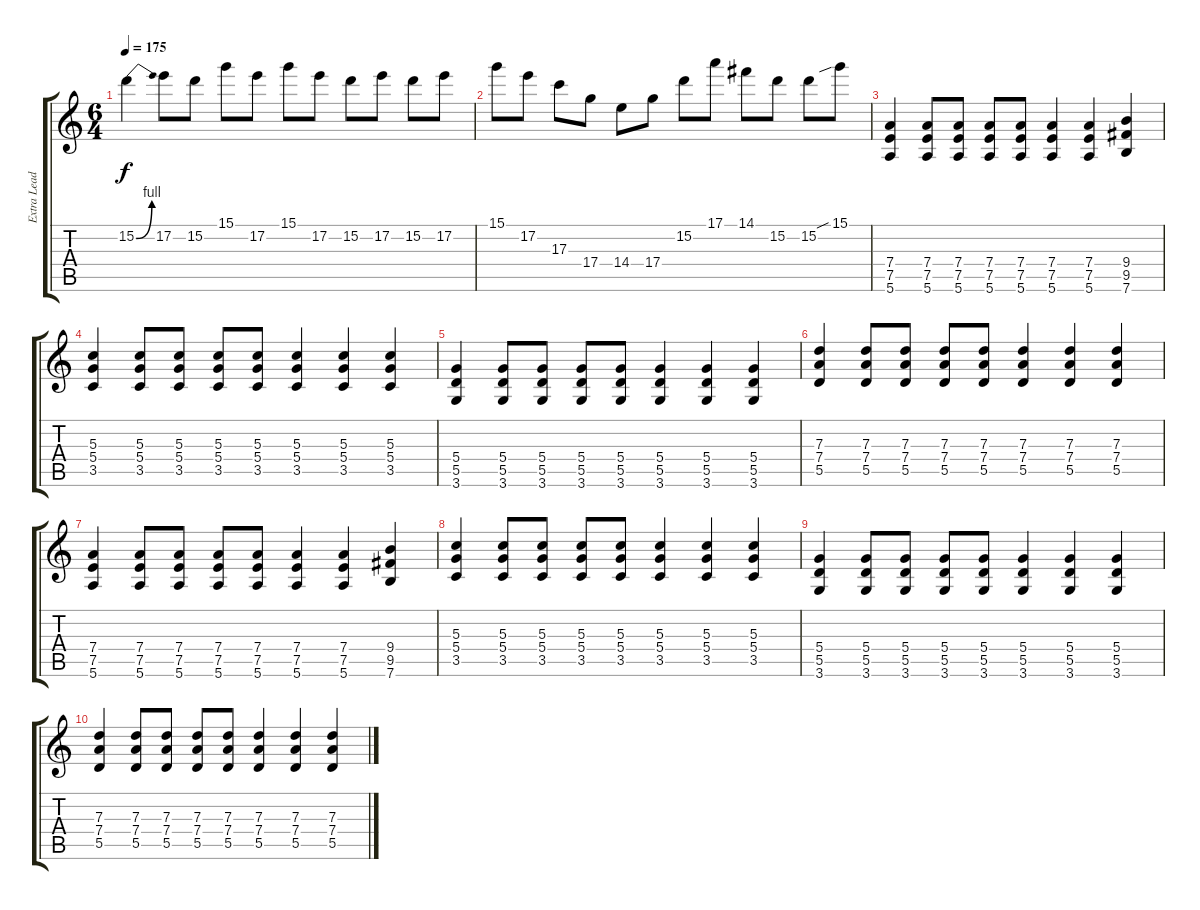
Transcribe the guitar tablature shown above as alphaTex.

\track ("Extra Lead Guitar" "Extra Lead") {instrument overdrivenguitar}
\staff {score tabs}
\tuning (E4 B3 G3 D3 A2 E2) {hide}
\ts (6 4)
\tempo 175
\clef g2
\ks c
15.2{be (bend 0 0 60 4)}.4{dy f} 17.2.8 15.2.8 15.1.8 17.2.8 15.1.8 17.2.8 15.2.8 17.2.8 15.2.8 17.2.8 |
15.1.8 17.2.8 17.3.8 17.4.8 14.4.8 17.4.8 15.2.8 17.1.8 14.1.8 15.2.8 15.2.8 15.1{sib}.8 |
(7.4 7.5 5.6).4 (7.4 7.5 5.6).8 (7.4 7.5 5.6).8 (7.4 7.5 5.6).8 (7.4 7.5 5.6).8 (7.4 7.5 5.6).4 (7.4 7.5 5.6).4 (9.4 9.5 7.6).4 |
(5.3 5.4 3.5).4 (5.3 5.4 3.5).8 (5.3 5.4 3.5).8 (5.3 5.4 3.5).8 (5.3 5.4 3.5).8 (5.3 5.4 3.5).4 (5.3 5.4 3.5).4 (5.3 5.4 3.5).4 |
(5.4 5.5 3.6).4 (5.4 5.5 3.6).8 (5.4 5.5 3.6).8 (5.4 5.5 3.6).8 (5.4 5.5 3.6).8 (5.4 5.5 3.6).4 (5.4 5.5 3.6).4 (5.4 5.5 3.6).4 |
(7.3 7.4 5.5).4 (7.3 7.4 5.5).8 (7.3 7.4 5.5).8 (7.3 7.4 5.5).8 (7.3 7.4 5.5).8 (7.3 7.4 5.5).4 (7.3 7.4 5.5).4 (7.3 7.4 5.5).4 |
(7.4 7.5 5.6).4 (7.4 7.5 5.6).8 (7.4 7.5 5.6).8 (7.4 7.5 5.6).8 (7.4 7.5 5.6).8 (7.4 7.5 5.6).4 (7.4 7.5 5.6).4 (9.4 9.5 7.6).4 |
(5.3 5.4 3.5).4 (5.3 5.4 3.5).8 (5.3 5.4 3.5).8 (5.3 5.4 3.5).8 (5.3 5.4 3.5).8 (5.3 5.4 3.5).4 (5.3 5.4 3.5).4 (5.3 5.4 3.5).4 |
(5.4 5.5 3.6).4 (5.4 5.5 3.6).8 (5.4 5.5 3.6).8 (5.4 5.5 3.6).8 (5.4 5.5 3.6).8 (5.4 5.5 3.6).4 (5.4 5.5 3.6).4 (5.4 5.5 3.6).4 |
(7.3 7.4 5.5).4 (7.3 7.4 5.5).8 (7.3 7.4 5.5).8 (7.3 7.4 5.5).8 (7.3 7.4 5.5).8 (7.3 7.4 5.5).4 (7.3 7.4 5.5).4 (7.3 7.4 5.5).4
